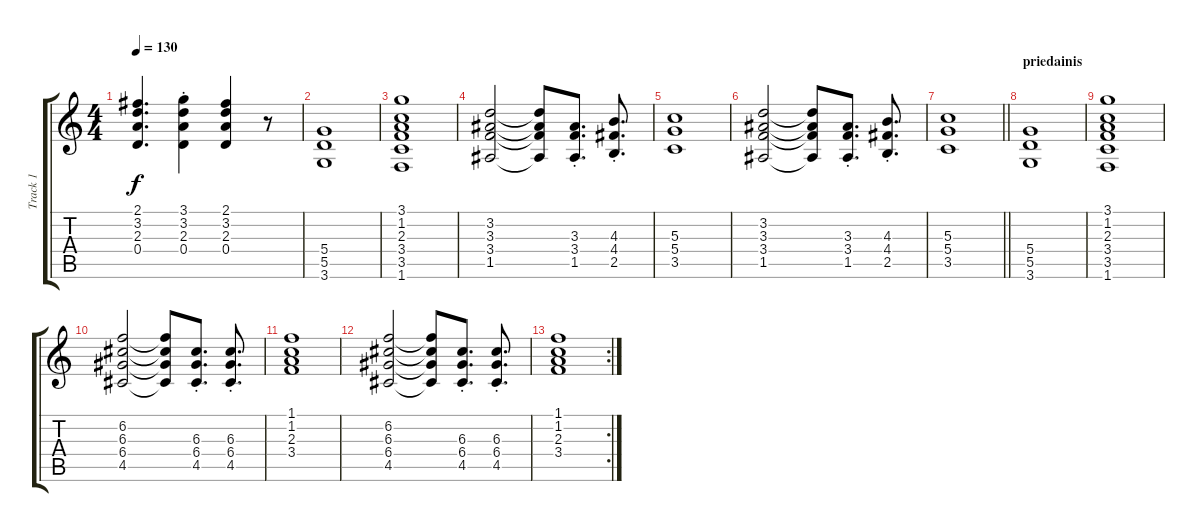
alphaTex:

\track ("Track 1" "Track 1") {instrument distortionguitar}
\staff {score tabs}
\tuning (E4 B3 G3 D3 A2 E2) {hide}
\ts (4 4)
\tempo 130
\clef g2
\ks c
(2.1 3.2 2.3 0.4).4{d dy f} (3.1{st} 3.2{st} 2.3{st} 0.4{st}).4 (2.1 3.2 2.3 0.4).4 r.8 |
(5.4 5.5 3.6).1 |
(3.1 1.2 2.3 3.4 3.5 1.6).1 |
(3.2 3.3 3.4 1.5).2 (3.2{t} 3.3{t} 3.4{t} 1.5{t}).8 (3.3{st} 3.4{st} 1.5{st}).8{d} (4.3{st} 4.4{st} 2.5{st}).8{d} |
(5.3 5.4 3.5).1 |
(3.2 3.3 3.4 1.5).2 (3.2{t} 3.3{t} 3.4{t} 1.5{t}).8 (3.3{st} 3.4{st} 1.5{st}).8{d} (4.3{st} 4.4{st} 2.5{st}).8{d} |
\barLineRight lightlight
(5.3 5.4 3.5).1 |
\section ("" "priedainis")
(5.4 5.5 3.6).1 |
(3.1 1.2 2.3 3.4 3.5 1.6).1 |
(6.2 6.3 6.4 4.5).2 (6.2{t} 6.3{t} 6.4{t} 4.5{t}).8 (6.3{st} 6.4{st} 4.5{st}).8{d} (6.3{st} 6.4{st} 4.5{st}).8{d} |
(1.1 1.2 2.3 3.4).1 |
(6.2 6.3 6.4 4.5).2 (6.2{t} 6.3{t} 6.4{t} 4.5{t}).8 (6.3{st} 6.4{st} 4.5{st}).8{d} (6.3{st} 6.4{st} 4.5{st}).8{d} |
\rc 2
(1.1 1.2 2.3 3.4).1
